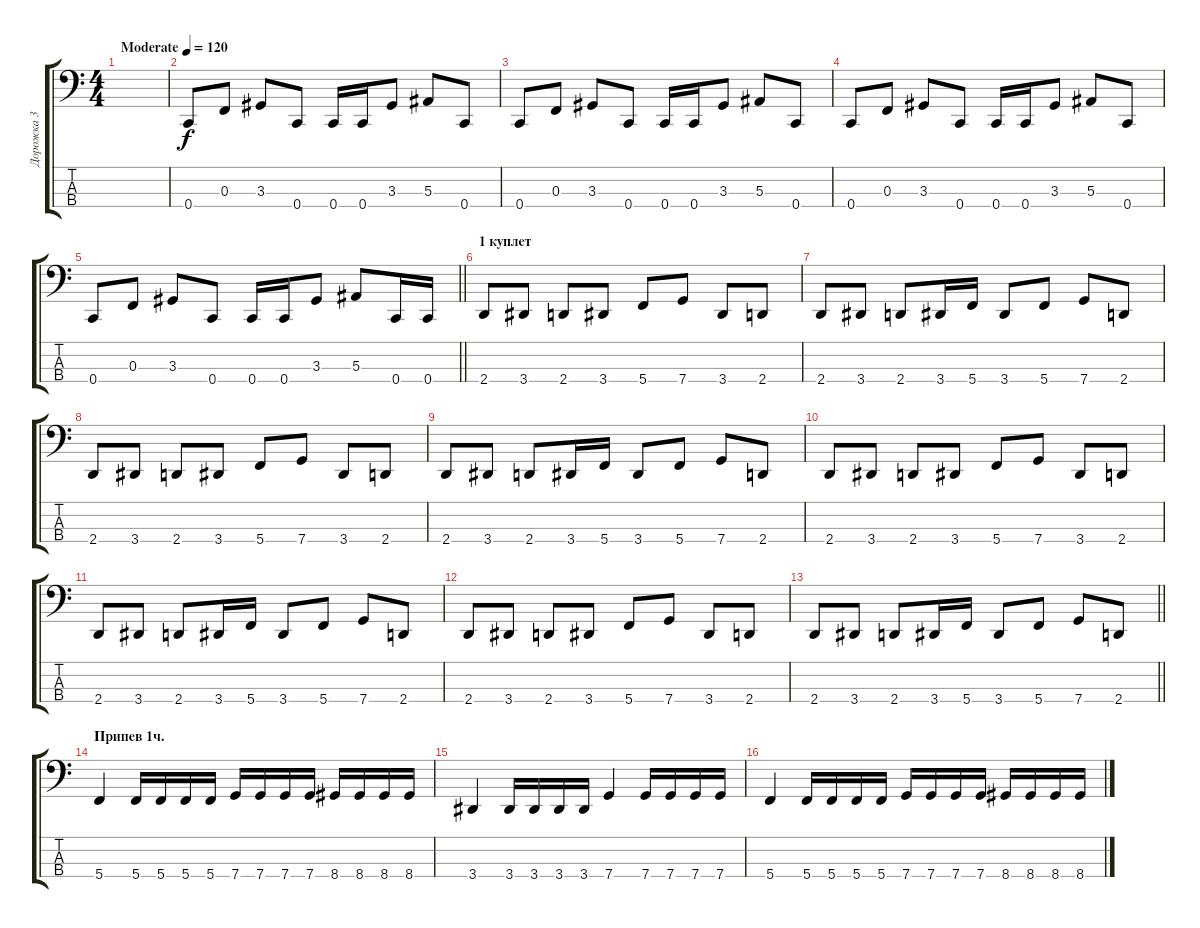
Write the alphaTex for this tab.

\track ("Дорожка 3" "Дорожка 3") {instrument slapbass1}
\staff {score tabs}
\tuning (Eb2 Bb1 F1 C1) {hide}
\ts (4 4)
\tempo (120 "Moderate")
\clef f4
\ks c
|
0.4.8 0.3.8 3.3.8 0.4.8 0.4.16 0.4.16 3.3.8 5.3.8 0.4.8 |
0.4.8 0.3.8 3.3.8 0.4.8 0.4.16 0.4.16 3.3.8 5.3.8 0.4.8 |
0.4.8 0.3.8 3.3.8 0.4.8 0.4.16 0.4.16 3.3.8 5.3.8 0.4.8 |
\barLineRight lightlight
0.4.8 0.3.8 3.3.8 0.4.8 0.4.16 0.4.16 3.3.8 5.3.8 0.4.16 0.4.16 |
\section ("" "1 куплет")
2.4.8 3.4.8 2.4.8 3.4.8 5.4.8 7.4.8 3.4.8 2.4.8 |
2.4.8 3.4.8 2.4.8 3.4.16 5.4.16 3.4.8 5.4.8 7.4.8 2.4.8 |
2.4.8 3.4.8 2.4.8 3.4.8 5.4.8 7.4.8 3.4.8 2.4.8 |
2.4.8 3.4.8 2.4.8 3.4.16 5.4.16 3.4.8 5.4.8 7.4.8 2.4.8 |
2.4.8 3.4.8 2.4.8 3.4.8 5.4.8 7.4.8 3.4.8 2.4.8 |
2.4.8 3.4.8 2.4.8 3.4.16 5.4.16 3.4.8 5.4.8 7.4.8 2.4.8 |
2.4.8 3.4.8 2.4.8 3.4.8 5.4.8 7.4.8 3.4.8 2.4.8 |
\barLineRight lightlight
2.4.8 3.4.8 2.4.8 3.4.16 5.4.16 3.4.8 5.4.8 7.4.8 2.4.8 |
\section ("" "Припев 1ч.")
5.4.4 5.4.16 5.4.16 5.4.16 5.4.16 7.4.16 7.4.16 7.4.16 7.4.16 8.4.16 8.4.16 8.4.16 8.4.16 |
3.4.4 3.4.16 3.4.16 3.4.16 3.4.16 7.4.4 7.4.16 7.4.16 7.4.16 7.4.16 |
5.4.4 5.4.16 5.4.16 5.4.16 5.4.16 7.4.16 7.4.16 7.4.16 7.4.16 8.4.16 8.4.16 8.4.16 8.4.16
